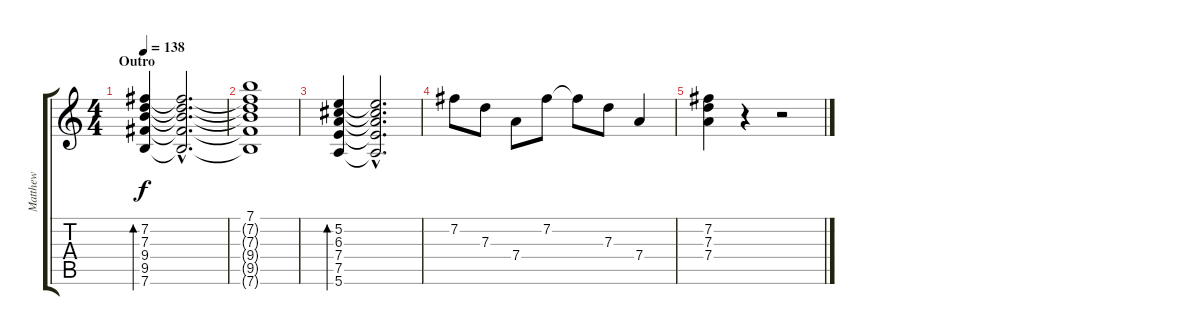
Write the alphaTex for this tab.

\track ("Matthew" "Matthew") {instrument overdrivenguitar}
\staff {score tabs}
\tuning (E4 B3 G3 D3 A2 E2) {hide}
\ts (4 4)
\section ("" "Outro")
\tempo 138
\clef g2
\ks c
(7.2 7.3 9.4 9.5 7.6).4{bd 120 dy f volume 10 instrument overdrivenguitar} (7.2{hac t} 7.3{hac t} 9.4{hac t} 9.5{hac t} 7.6{hac t}).2{d} |
(7.1 7.2{t} 7.3{t} 9.4{t} 9.5{t} 7.6{t}).1 |
(5.2 6.3 7.4 7.5 5.6).4{bd 120} (5.2{hac t} 6.3{hac t} 7.4{hac t} 7.5{hac t} 5.6{hac t}).2{d} |
7.2.8 7.3.8 7.4.8 7.2.8 7.2{t}.8 7.3.8 7.4.4 |
(7.2 7.3 7.4).4{volume 14} r.4 r.2
